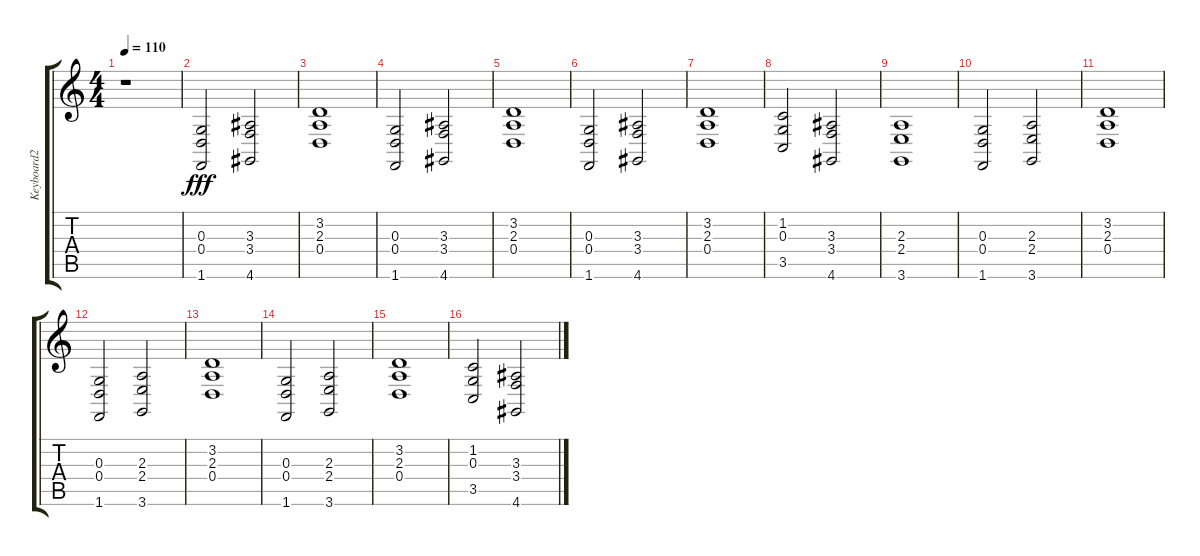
\track ("Keyboard2" "Keyboard2") {instrument synthstrings1}
\staff {score tabs}
\tuning (E4 B3 G3 D3 A2 E2) {hide}
\ts (4 4)
\tempo 110
\clef g2
\ks c
r.1{dy fff} |
(0.3 0.4 1.6).2 (3.3 3.4 4.6).2 |
(3.2 2.3 0.4).1 |
(0.3 0.4 1.6).2 (3.3 3.4 4.6).2 |
(3.2 2.3 0.4).1 |
(0.3 0.4 1.6).2 (3.3 3.4 4.6).2 |
(3.2 2.3 0.4).1 |
(1.2 0.3 3.5).2 (3.3 3.4 4.6).2 |
(2.3 2.4 3.6).1 |
(0.3 0.4 1.6).2 (2.3 2.4 3.6).2 |
(3.2 2.3 0.4).1 |
(0.3 0.4 1.6).2 (2.3 2.4 3.6).2 |
(3.2 2.3 0.4).1 |
(0.3 0.4 1.6).2 (2.3 2.4 3.6).2 |
(3.2 2.3 0.4).1 |
(1.2 0.3 3.5).2 (3.3 3.4 4.6).2
